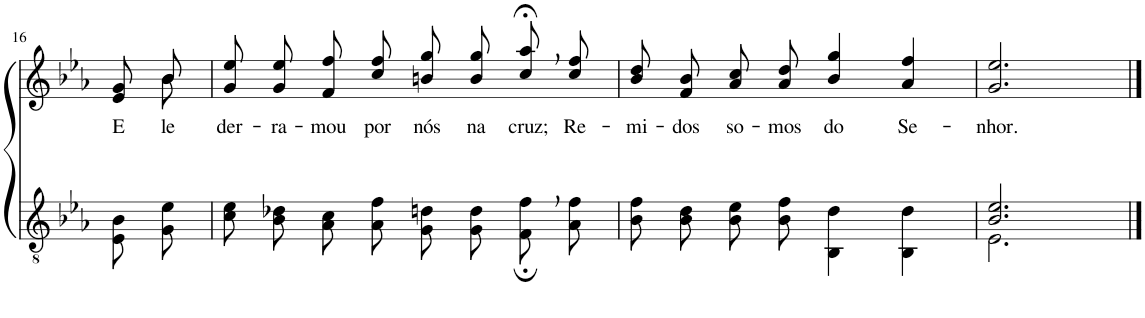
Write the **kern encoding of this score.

**kern	**kern	**text
*part2	*part1	*part1
*staff2	*staff1	*staff1
*I"Parte III e IV	*I"Parte I e II	*
!!LO:PB:g=z
*clefGv2	*clefG2	*
*Trd3c5	*Trd3c5	*
*k[b-e-a-]	*k[b-e-a-]	*
*M4/4	*M4/4	*
=16	=16	=16
*	*^	*
!	!	!	!LO:LY:b
8E-/ 8B-/L	8ryy	8e-/ 8g/L	E-
!	!	!	!LO:LY:b
8G/ 8e-/J	8b-\	8b-/J	-le
=17	=17	=17	=17
!	!	!	!LO:LY:b
*	*v	*v	*
8c\ 8e-\L	8g\ 8ee-\L	der-
!	!	!LO:LY:b
8B-\ 8d-X\J	8g\ 8ee-\J	-ra-
!	!	!LO:LY:b
8A-\ 8c\L	8f\ 8ff\L	-mou
!	!	!LO:LY:b
8A-\ 8f\J	8cc\ 8ff\J	por
!	!	!LO:LY:b
8G\ 8dn\L	8bn\ 8gg\L	nós
!	!	!LO:LY:b
8G\ 8d\J	8b\ 8gg\J	na
!	!	!LO:LY:b
8F;,\ 8f;,\L	8cc;<,\ 8aa-;<,\L	cruz;
!	!	!LO:LY:b
8A-\ 8f\J	8cc\ 8ff\J	Re-
=18	=18	=18
!	!	!LO:LY:b
8B-\ 8f\L	8b-\ 8dd\L	-mi-
!	!	!LO:LY:b
8B-\ 8d\J	8f\ 8b-\J	-dos
!	!	!LO:LY:b
8B-\ 8e-\L	8a-\ 8cc\L	so-
!	!	!LO:LY:b
8B-\ 8f\J	8a-\ 8dd\J	-mos
!	!	!LO:LY:b
4BB-\ 4d\	4b-/ 4gg/	do
!	!	!LO:LY:b
4BB-\ 4d\	4a-/ 4ff/	Se-
=19	=19	=19
*^	*	*
!	!	!	!LO:LY:b
2.B-/ 2.e-/	2.E-\	2.g/ 2.ee-/	-nhor.
*v	*v	*	*
==	==	==
*-	*-	*-
